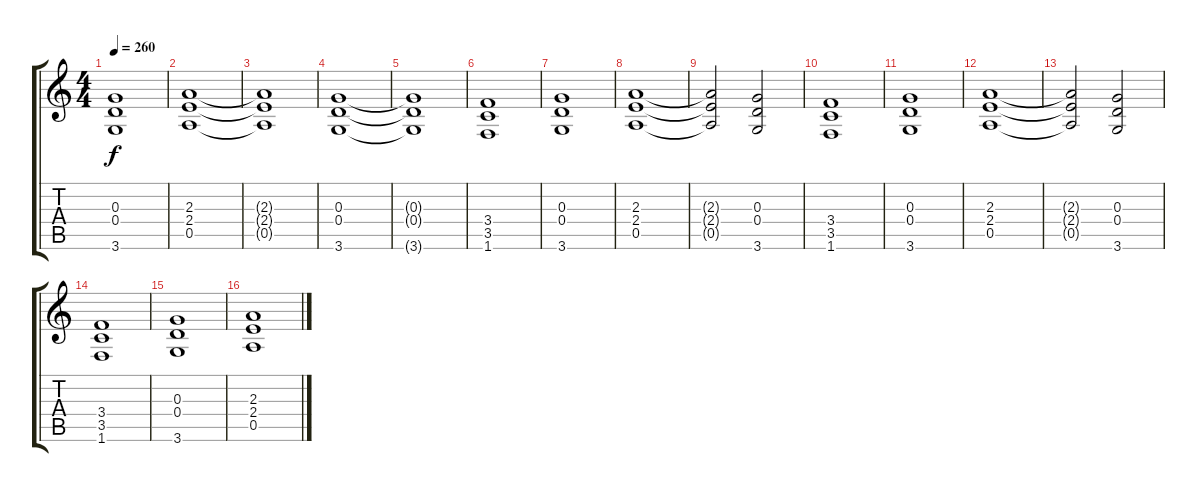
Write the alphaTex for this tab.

\track "" {instrument overdrivenguitar}
\staff {score tabs}
\tuning (E4 B3 G3 D3 A2 E2) {hide}
\ts (4 4)
\tempo 260
\clef g2
\ks c
(0.3{t} 0.4{t} 3.6{t}).1{dy f} |
(2.3 2.4 0.5).1 |
(2.3{t} 2.4{t} 0.5{t}).1 |
(0.3 0.4 3.6).1 |
(0.3{t} 0.4{t} 3.6{t}).1 |
(3.4 3.5 1.6).1 |
(0.3 0.4 3.6).1 |
(2.3 2.4 0.5).1 |
(2.3{t} 2.4{t} 0.5{t}).2 (0.3 0.4 3.6).2 |
(3.4 3.5 1.6).1 |
(0.3 0.4 3.6).1 |
(2.3 2.4 0.5).1 |
(2.3{t} 2.4{t} 0.5{t}).2 (0.3 0.4 3.6).2 |
(3.4 3.5 1.6).1 |
(0.3 0.4 3.6).1 |
(2.3 2.4 0.5).1
